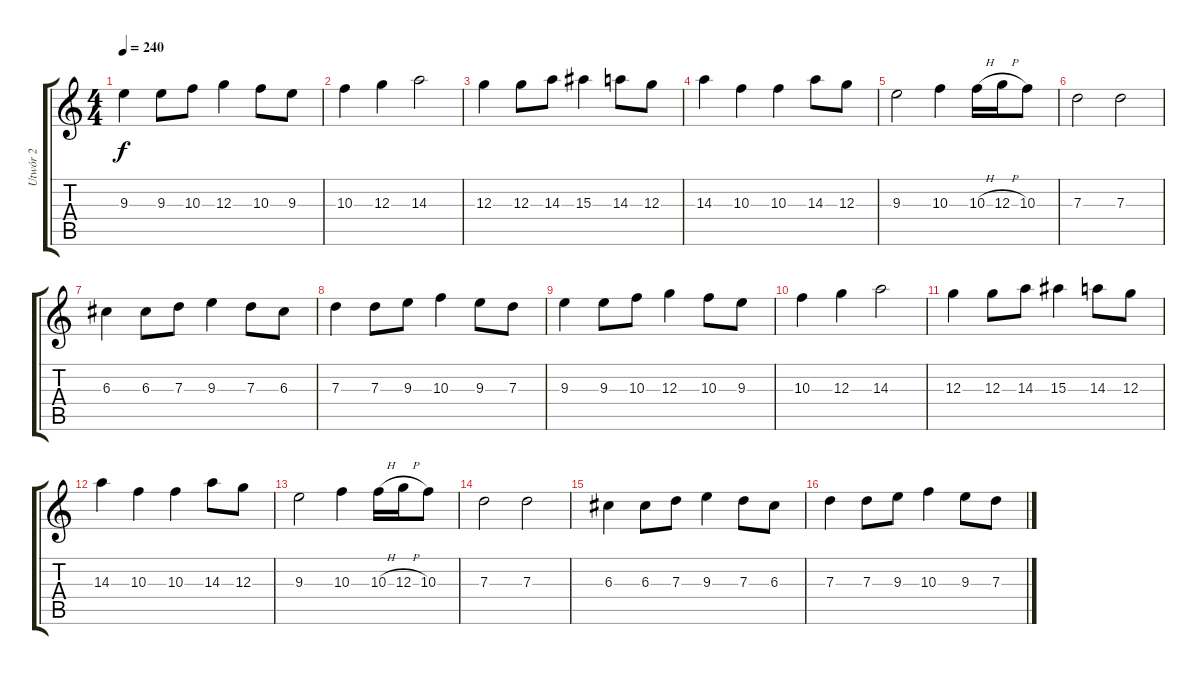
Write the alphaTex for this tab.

\track ("Utwór 2" "Utwór 2") {instrument distortionguitar}
\staff {score tabs}
\tuning (E4 B3 G3 D3 A2 E2) {hide}
\ts (4 4)
\tempo 240
\clef g2
\ks c
9.3.4{dy f} 9.3.8 10.3.8 12.3.4 10.3.8 9.3.8 |
10.3.4 12.3.4 14.3.2 |
12.3.4 12.3.8 14.3.8 15.3.4 14.3.8 12.3.8 |
14.3.4 10.3.4 10.3.4 14.3.8 12.3.8 |
9.3.2 10.3.4 10.3{h}.16 12.3{h}.16 10.3.8 |
7.3.2 7.3.2 |
6.3.4 6.3.8 7.3.8 9.3.4 7.3.8 6.3.8 |
7.3.4 7.3.8 9.3.8 10.3.4 9.3.8 7.3.8 |
9.3.4 9.3.8 10.3.8 12.3.4 10.3.8 9.3.8 |
10.3.4 12.3.4 14.3.2 |
12.3.4 12.3.8 14.3.8 15.3.4 14.3.8 12.3.8 |
14.3.4 10.3.4 10.3.4 14.3.8 12.3.8 |
9.3.2 10.3.4 10.3{h}.16 12.3{h}.16 10.3.8 |
7.3.2 7.3.2 |
6.3.4 6.3.8 7.3.8 9.3.4 7.3.8 6.3.8 |
7.3.4 7.3.8 9.3.8 10.3.4 9.3.8 7.3.8
